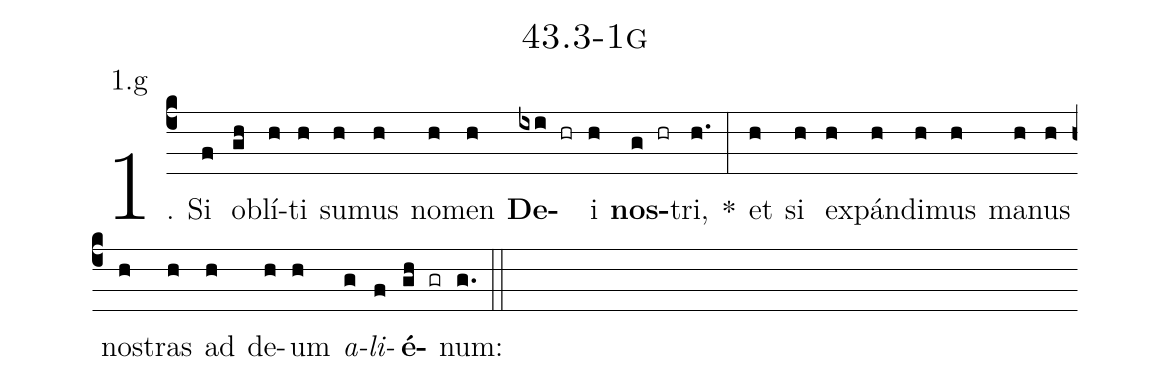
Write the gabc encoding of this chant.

name: 43.3-1g;
annotation: 1.g;
%%
(c4)1. Si(f) ob(gh)lí(h)ti(h) su(h)mus(h) no(h)men(h) <b>De</b>(ixi hr)i(h) <b>nos</b>(g hr)tri,(h.) *(:) et(h) si(h) ex(h)pán(h)di(h)mus(h) ma(h)nus(h) nos(h)tras(h) ad(h) de(h)um(h) <i>a</i>(g)<i>li</i>(f)<b>é</b>(gh gr)num:(g.) (::)
